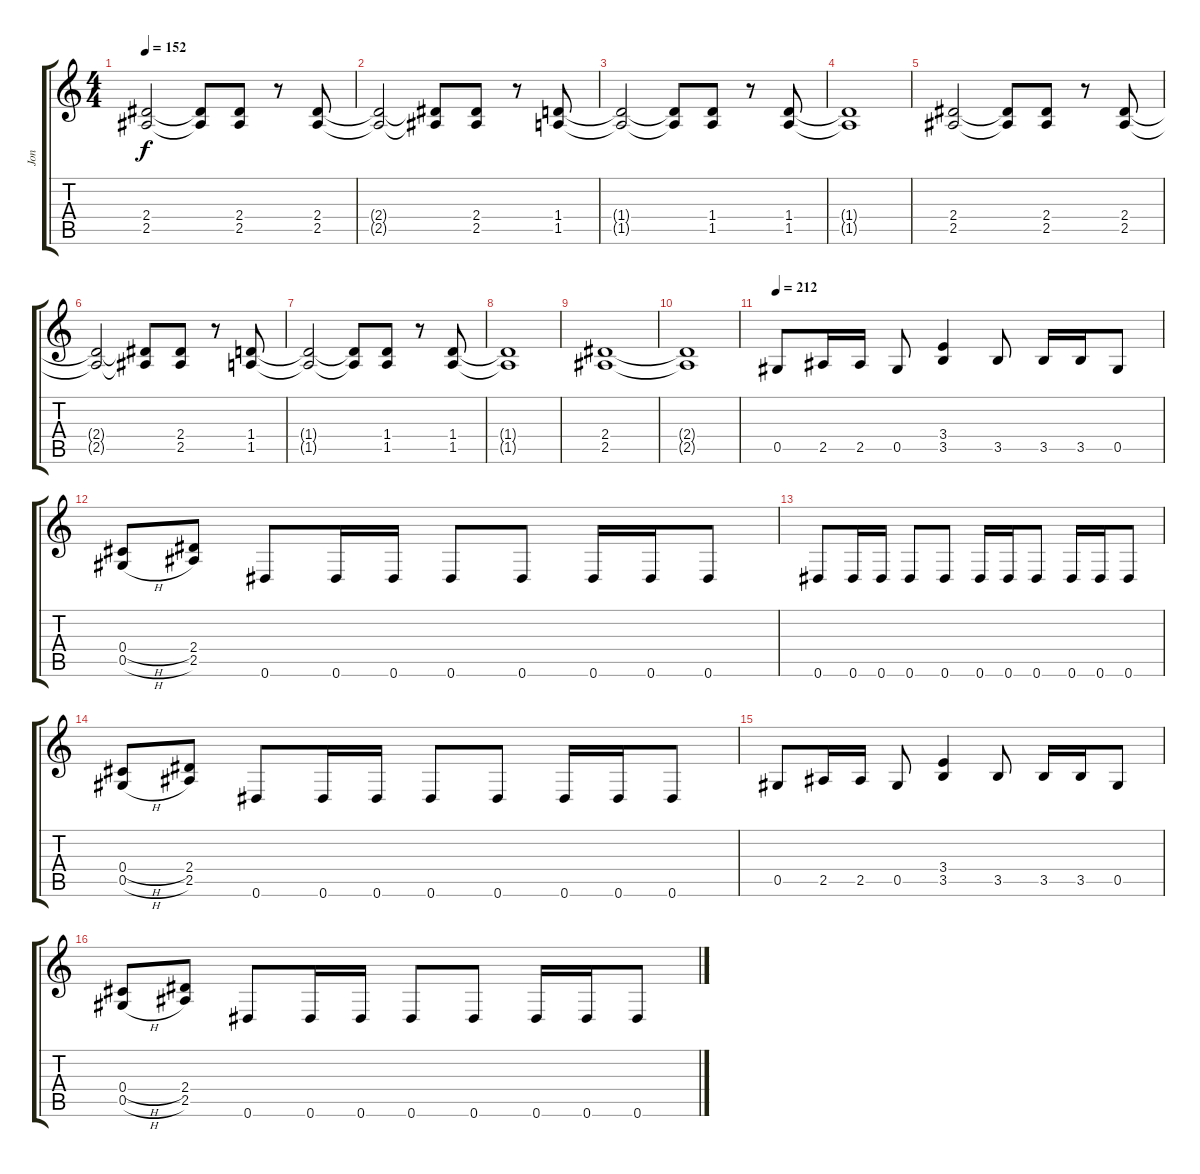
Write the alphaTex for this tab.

\track ("Jon" "Jon") {instrument distortionguitar}
\staff {score tabs}
\tuning (Eb4 Bb3 Gb3 Db3 Ab2 Eb2) {hide}
\ts (4 4)
\tempo 152
\clef g2
\ks c
(2.4 2.5).2{dy f} (2.4{t} 2.5{t}).8 (2.4 2.5).8 r.8 (2.4 2.5).8 |
(2.4{t} 2.5{t}).2 (2.4{t} 2.5{t}).8 (2.4 2.5).8 r.8 (1.4 1.5).8 |
(1.4{t} 1.5{t}).2 (1.4{t} 1.5{t}).8 (1.4 1.5).8 r.8 (1.4 1.5).8 |
(1.4{t} 1.5{t}).1 |
(2.4 2.5).2 (2.4{t} 2.5{t}).8 (2.4 2.5).8 r.8 (2.4 2.5).8 |
(2.4{t} 2.5{t}).2 (2.4{t} 2.5{t}).8 (2.4 2.5).8 r.8 (1.4 1.5).8 |
(1.4{t} 1.5{t}).2 (1.4{t} 1.5{t}).8 (1.4 1.5).8 r.8 (1.4 1.5).8 |
(1.4{t} 1.5{t}).1 |
(2.4 2.5).1 |
(2.4{t} 2.5{t}).1 |
\tempo 212
0.5.8 2.5.16 2.5.16 0.5.8 (3.4 3.5).4 3.5.8 3.5.16 3.5.16 0.5.8 |
(0.4{h} 0.5{h}).8 (2.4 2.5).8 0.6.8 0.6.16 0.6.16 0.6.8 0.6.8 0.6.16 0.6.16 0.6.8 |
0.6.8 0.6.16 0.6.16 0.6.8 0.6.8 0.6.16 0.6.16 0.6.8 0.6.16 0.6.16 0.6.8 |
(0.4{h} 0.5{h}).8 (2.4 2.5).8 0.6.8 0.6.16 0.6.16 0.6.8 0.6.8 0.6.16 0.6.16 0.6.8 |
0.5.8 2.5.16 2.5.16 0.5.8 (3.4 3.5).4 3.5.8 3.5.16 3.5.16 0.5.8 |
(0.4{h} 0.5{h}).8 (2.4 2.5).8 0.6.8 0.6.16 0.6.16 0.6.8 0.6.8 0.6.16 0.6.16 0.6.8
